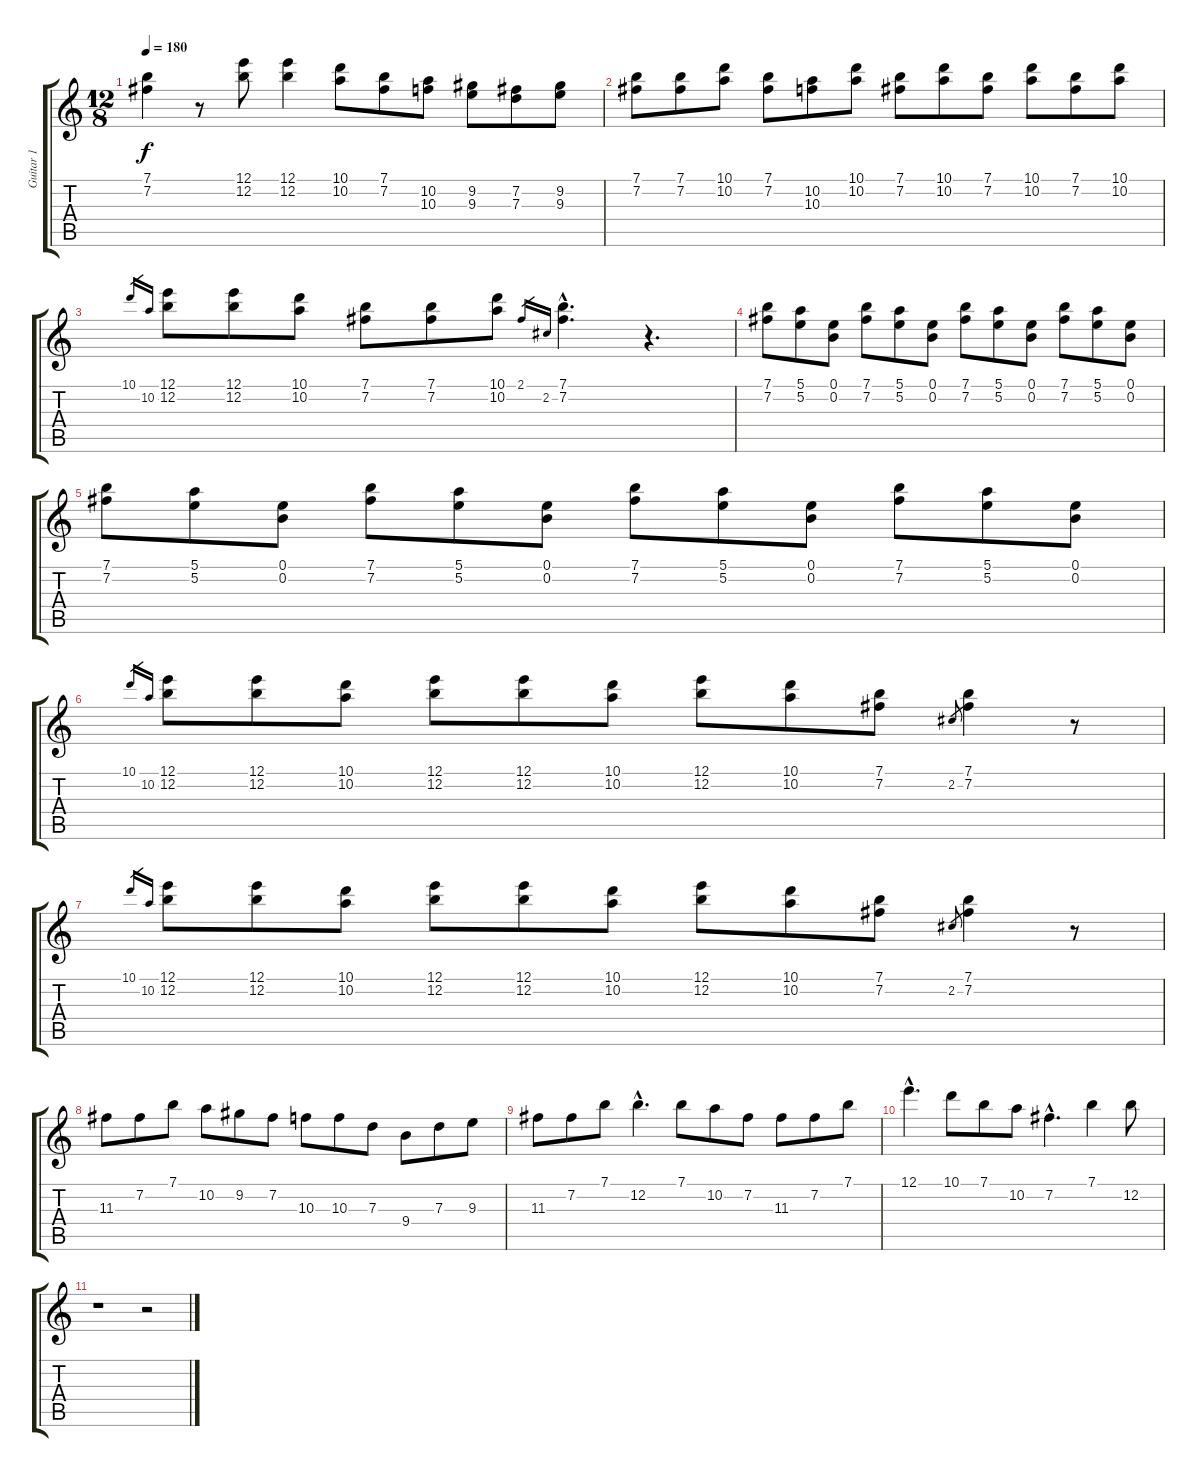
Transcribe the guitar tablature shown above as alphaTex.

\track ("Guitar 1" "Guitar 1") {instrument electricguitarclean}
\staff {score tabs}
\tuning (E4 B3 G3 D3 A2 E2) {hide}
\ts (12 8)
\tempo 180
\clef g2
\ks c
(7.1 7.2).4{dy f} r.8 (12.1 12.2).8 (12.1 12.2).4 (10.1 10.2).8 (7.1 7.2).8 (10.2 10.3).8 (9.2 9.3).8 (7.2 7.3).8 (9.2 9.3).8 |
(7.1 7.2).8 (7.1 7.2).8 (10.1 10.2).8 (7.1 7.2).8 (10.2 10.3).8 (10.1 10.2).8 (7.1 7.2).8 (10.1 10.2).8 (7.1 7.2).8 (10.1 10.2).8 (7.1 7.2).8 (10.1 10.2).8 |
10.1.16{gr} 10.2.16{gr} (12.1 12.2).8 (12.1 12.2).8 (10.1 10.2).8 (7.1 7.2).8 (7.1 7.2).8 (10.1 10.2).8 2.1.16{gr} 2.2.16{gr} (7.1{hac} 7.2{hac}).4{d} r.4{d} |
(7.1 7.2).8 (5.1 5.2).8 (0.1 0.2).8 (7.1 7.2).8 (5.1 5.2).8 (0.1 0.2).8 (7.1 7.2).8 (5.1 5.2).8 (0.1 0.2).8 (7.1 7.2).8 (5.1 5.2).8 (0.1 0.2).8 |
(7.1 7.2).8 (5.1 5.2).8 (0.1 0.2).8 (7.1 7.2).8 (5.1 5.2).8 (0.1 0.2).8 (7.1 7.2).8 (5.1 5.2).8 (0.1 0.2).8 (7.1 7.2).8 (5.1 5.2).8 (0.1 0.2).8 |
10.1.16{gr} 10.2.16{gr} (12.1 12.2).8 (12.1 12.2).8 (10.1 10.2).8 (12.1 12.2).8 (12.1 12.2).8 (10.1 10.2).8 (12.1 12.2).8 (10.1 10.2).8 (7.1 7.2).8 2.2.8{gr} (7.1 7.2).4 r.8 |
10.1.16{gr} 10.2.16{gr} (12.1 12.2).8 (12.1 12.2).8 (10.1 10.2).8 (12.1 12.2).8 (12.1 12.2).8 (10.1 10.2).8 (12.1 12.2).8 (10.1 10.2).8 (7.1 7.2).8 2.2.8{gr} (7.1 7.2).4 r.8 |
11.3.8 7.2.8 7.1.8 10.2.8 9.2.8 7.2.8 10.3.8 10.3.8 7.3.8 9.4.8 7.3.8 9.3.8 |
11.3.8 7.2.8 7.1.8 12.2{hac}.4{d} 7.1.8 10.2.8 7.2.8 11.3.8 7.2.8 7.1.8 |
12.1{hac}.4{d} 10.1.8 7.1.8 10.2.8 7.2{hac}.4{d} 7.1.4 12.2.8 |
r.1 r.2
